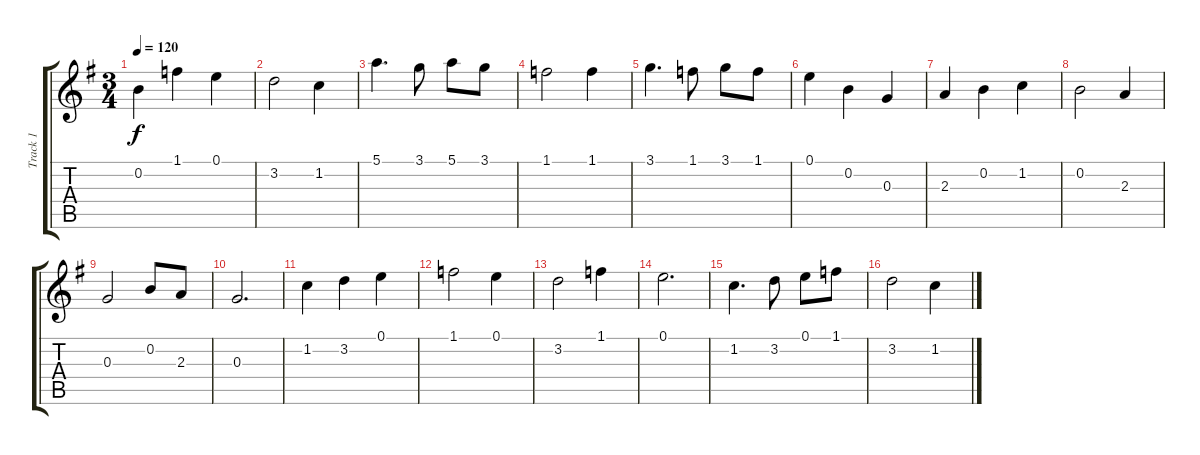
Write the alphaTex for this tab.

\track ("Track 1" "Track 1") {instrument acousticguitarsteel}
\staff {score tabs}
\tuning (E4 B3 G3 D3 A2 E2) {hide}
\ts (3 4)
\tempo 120
\clef g2
\ks g
0.2.4{dy f} 1.1.4 0.1.4 |
3.2.2 1.2.4 |
5.1.4{d} 3.1.8 5.1.8 3.1.8 |
1.1.2 1.1.4 |
3.1.4{d} 1.1.8 3.1.8 1.1.8 |
0.1.4 0.2.4 0.3.4 |
2.3.4 0.2.4 1.2.4 |
0.2.2 2.3.4 |
0.3.2 0.2.8 2.3.8 |
0.3.2{d} |
1.2.4 3.2.4 0.1.4 |
1.1.2 0.1.4 |
3.2.2 1.1.4 |
0.1.2{d} |
1.2.4{d} 3.2.8 0.1.8 1.1.8 |
3.2.2 1.2.4
